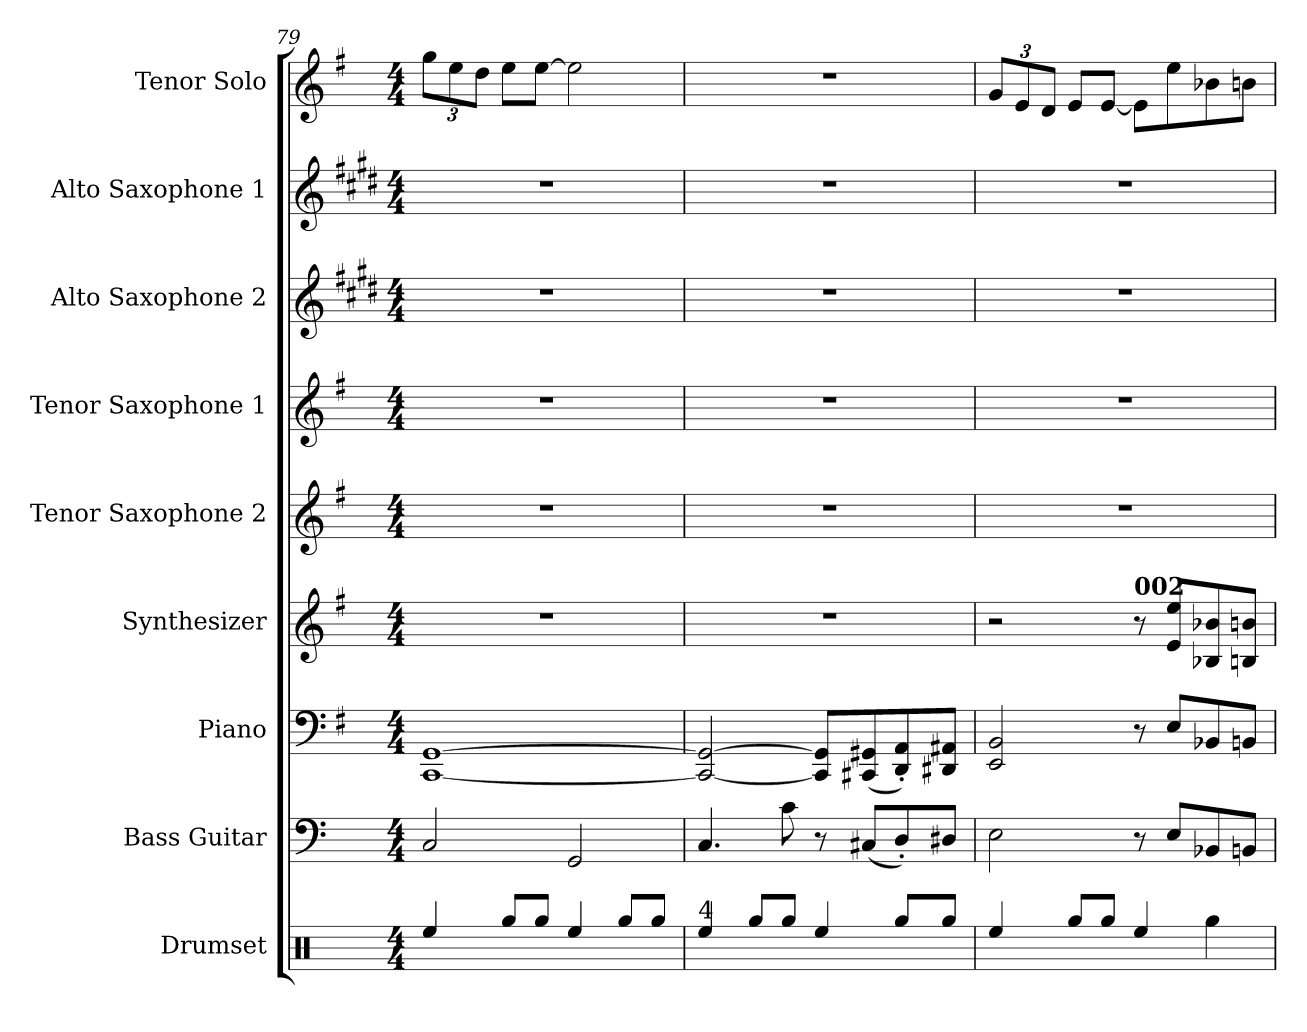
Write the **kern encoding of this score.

**kern	**kern	**kern	**kern	**kern	**kern	**kern	**kern	**kern
*part9	*part8	*part7	*part6	*part5	*part4	*part3	*part2	*part1
*staff9	*staff8	*staff7	*staff6	*staff5	*staff4	*staff3	*staff2	*staff1
*I"Drumset	*I"Bass Guitar	*I"Piano	*I"Synthesizer	*I"Tenor Saxophone 2	*I"Tenor Saxophone 1	*I"Alto Saxophone 2	*I"Alto Saxophone 1	*I"Tenor Solo
*I'Drs.	*I'B. Guit.	*I'Pno.	*I'Synth.	*I'T. Sax. 2	*I'T. Sax. 1	*I'A. Sax. 2	*I'A. Sax. 1	*I'Solo
!!LO:PB:g=z
*clefX	*clefF4	*clefF4	*clefG2	*clefG2	*clefG2	*clefG2	*clefG2	*clefG2
*	*ITrd7c12	*	*	*ITrd8c14	*ITrd8c14	*ITrd5c9	*ITrd5c9	*ITrd8c14
*k[]	*k[]	*k[f#]	*k[f#]	*k[f#]	*k[f#]	*k[f#]	*k[f#]	*k[f#]
*M4/4	*M4/4	*M4/4	*M4/4	*M4/4	*M4/4	*M4/4	*M4/4	*M4/4
*	*	*	*	*	*	*	*	*Xbrackettup
=79	=79	=79	=79	=79	=79	=79	=79	=79
4Ree/	2CC/	[1CC [1GG	1r	1r	1r	1r	1r	12g\L
.	.	.	.	.	.	.	.	12e\
.	.	.	.	.	.	.	.	12d\J
8Rgg/L	.	.	.	.	.	.	.	8e\L
8Rgg/J	.	.	.	.	.	.	.	[8e\J
4Ree/	2GGG/	.	.	.	.	.	.	2e\]
8Rgg/L	.	.	.	.	.	.	.	.
8Rgg/J	.	.	.	.	.	.	.	.
=80	=80	=80	=80	=80	=80	=80	=80	=80
!LO:TX:a:t=4	!	!	!	!	!	!	!	!
4Ree/	4.CC/	2CC/_ 2GG/_	1r	1r	1r	1r	1r	1r
8Rgg/L	.	.	.	.	.	.	.	.
8Rgg/J	8C\	.	.	.	.	.	.	.
4Ree/	8r	8CC/] 8GG/]L	.	.	.	.	.	.
.	(8CC#X/L	(8CC#X/ 8GG#X/	.	.	.	.	.	.
8Rgg/L	8DD'/)	8DD/' 8AA/')	.	.	.	.	.	.
8Rgg/J	8DD#X/J	8DD#X/ 8AA#X/J	.	.	.	.	.	.
=81	=81	=81	=81	=81	=81	=81	=81	=81
4Ree/	2EE\	2EE/ 2BB/	2r	1r	1r	1r	1r	12G/L
.	.	.	.	.	.	.	.	12E/
.	.	.	.	.	.	.	.	12D/J
8Rgg/L	.	.	.	.	.	.	.	8E/L
8Rgg/J	.	.	.	.	.	.	.	[8E/J
!	!	!	!LO:TX:a:B:t=002	!	!	!	!	!
4Ree/	8r	8r	8r	.	.	.	.	8E\L]
.	8EE/L	8E/L	8e/ 8ee/L	.	.	.	.	8e\
4Rgg\	8BBB-X/	8BB-X/	8B-X/ 8b-X/	.	.	.	.	8B-X\
.	8BBBn/J	8BBn/J	8Bn/ 8bn/J	.	.	.	.	8Bn\J
=	=	=	=	=	=	=	=	=
*-	*-	*-	*-	*-	*-	*-	*-	*-
